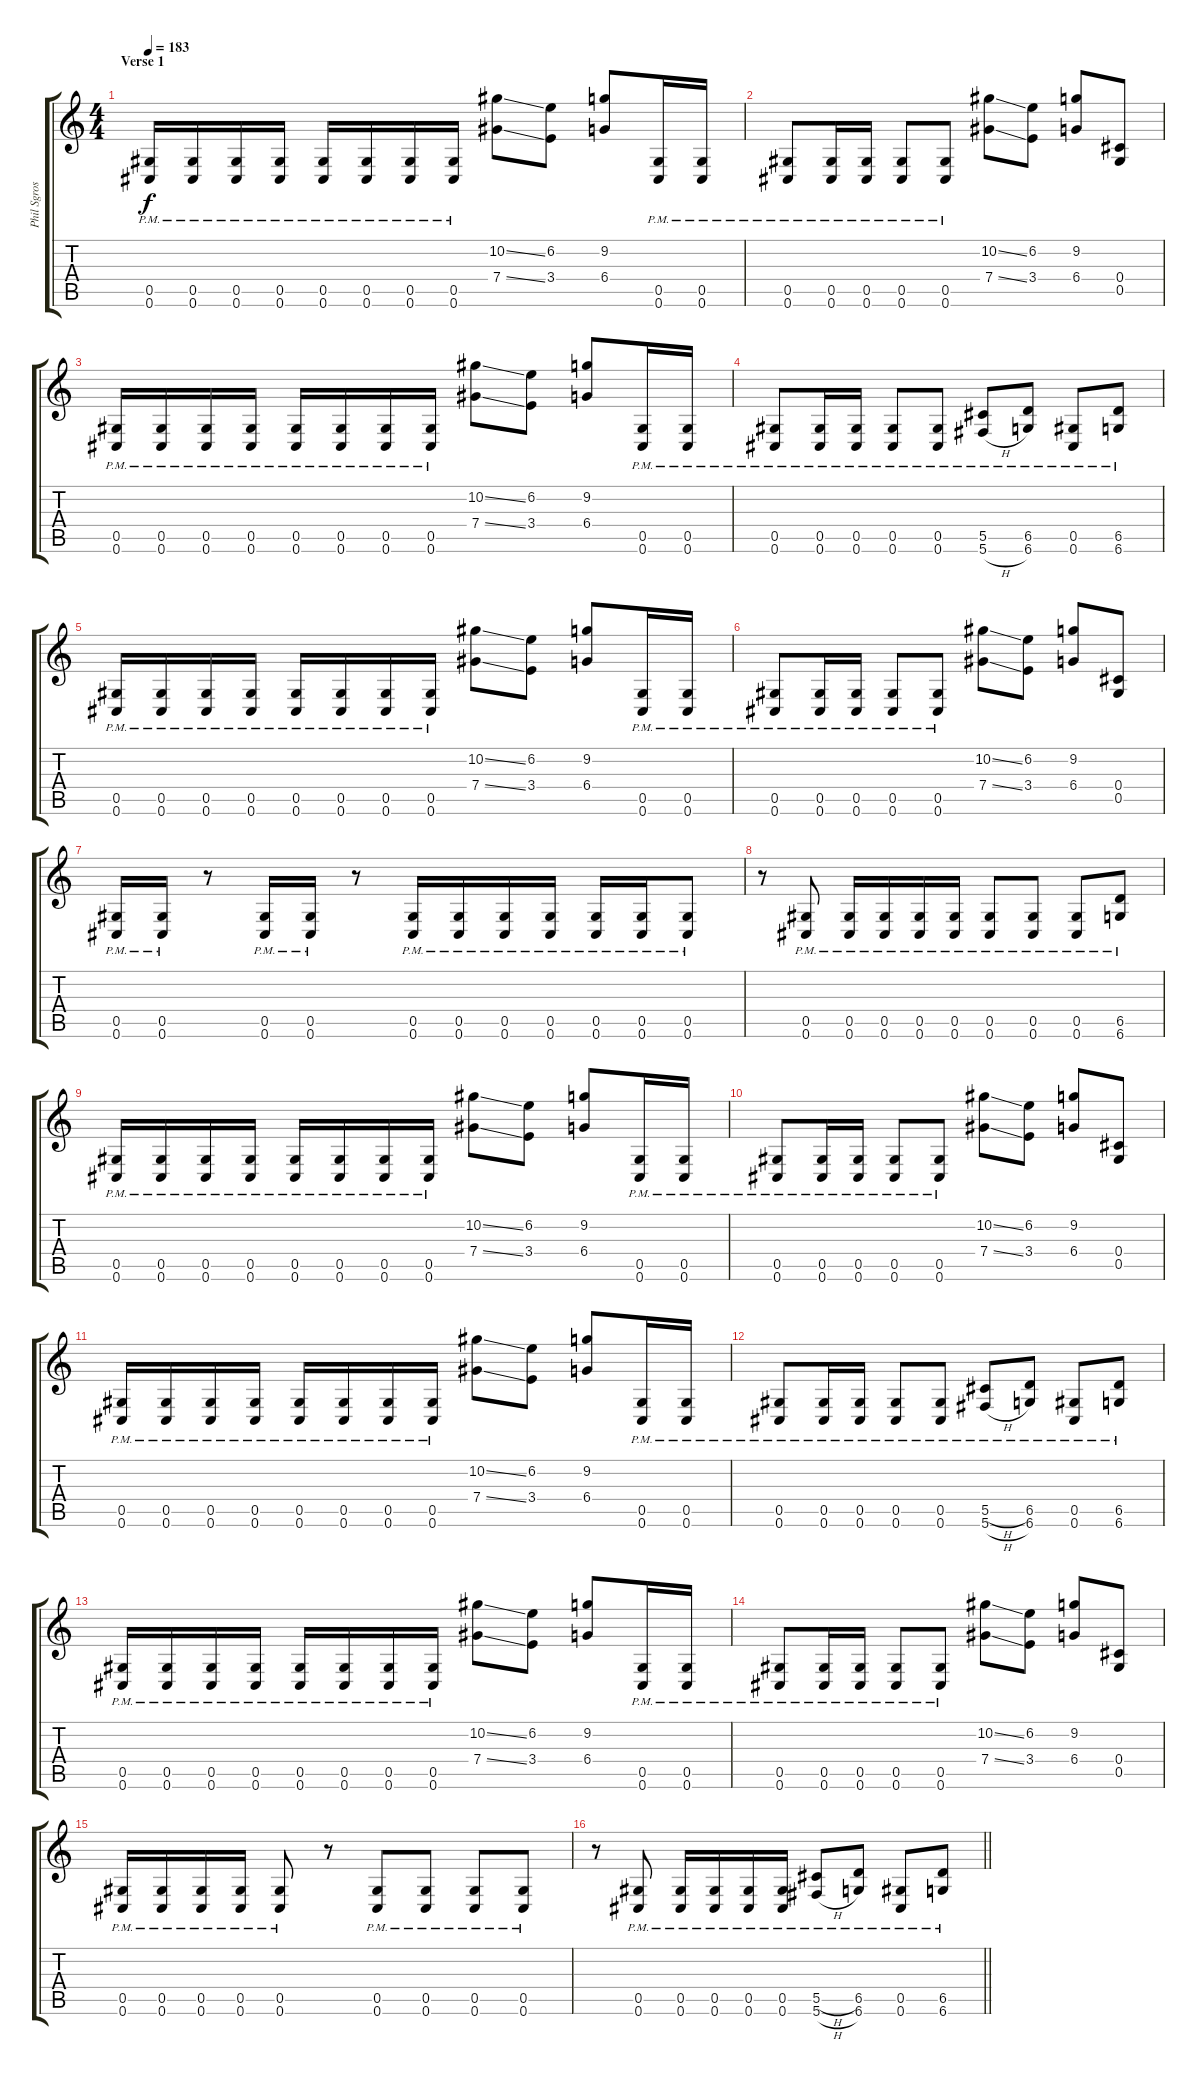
\track ("Phil Sgrosso" "Phil Sgros") {instrument distortionguitar}
\staff {score tabs}
\tuning (Eb4 Bb3 Gb3 Db3 Ab2 Db2) {hide}
\ts (4 4)
\section ("" "Verse 1")
\tempo 183
\clef g2
\ks c
(0.5{pm} 0.6{pm}).16{dy f} (0.5{pm} 0.6{pm}).16 (0.5{pm} 0.6{pm}).16 (0.5{pm} 0.6{pm}).16 (0.5{pm} 0.6{pm}).16 (0.5{pm} 0.6{pm}).16 (0.5{pm} 0.6{pm}).16 (0.5{pm} 0.6{pm}).16 (10.2{ss} 7.4{ss}).8 (6.2 3.4).8 (9.2 6.4).8 (0.5{pm} 0.6{pm}).16 (0.5{pm} 0.6{pm}).16 |
(0.5{pm} 0.6{pm}).8 (0.5{pm} 0.6{pm}).16 (0.5{pm} 0.6{pm}).16 (0.5{pm} 0.6{pm}).8 (0.5{pm} 0.6{pm}).8 (10.2{ss} 7.4{ss}).8 (6.2 3.4).8 (9.2 6.4).8 (0.4 0.5).8 |
(0.5{pm} 0.6{pm}).16 (0.5{pm} 0.6{pm}).16 (0.5{pm} 0.6{pm}).16 (0.5{pm} 0.6{pm}).16 (0.5{pm} 0.6{pm}).16 (0.5{pm} 0.6{pm}).16 (0.5{pm} 0.6{pm}).16 (0.5{pm} 0.6{pm}).16 (10.2{ss} 7.4{ss}).8 (6.2 3.4).8 (9.2 6.4).8 (0.5{pm} 0.6{pm}).16 (0.5{pm} 0.6{pm}).16 |
(0.5{pm} 0.6{pm}).8 (0.5{pm} 0.6{pm}).16 (0.5{pm} 0.6{pm}).16 (0.5{pm} 0.6{pm}).8 (0.5{pm} 0.6{pm}).8 (5.5{pm} 5.6{h pm}).8 (6.5{pm} 6.6{pm}).8 (0.5{pm} 0.6{pm}).8 (6.5{pm} 6.6{pm}).8 |
(0.5{pm} 0.6{pm}).16 (0.5{pm} 0.6{pm}).16 (0.5{pm} 0.6{pm}).16 (0.5{pm} 0.6{pm}).16 (0.5{pm} 0.6{pm}).16 (0.5{pm} 0.6{pm}).16 (0.5{pm} 0.6{pm}).16 (0.5{pm} 0.6{pm}).16 (10.2{ss} 7.4{ss}).8 (6.2 3.4).8 (9.2 6.4).8 (0.5{pm} 0.6{pm}).16 (0.5{pm} 0.6{pm}).16 |
(0.5{pm} 0.6{pm}).8 (0.5{pm} 0.6{pm}).16 (0.5{pm} 0.6{pm}).16 (0.5{pm} 0.6{pm}).8 (0.5{pm} 0.6{pm}).8 (10.2{ss} 7.4{ss}).8 (6.2 3.4).8 (9.2 6.4).8 (0.4 0.5).8 |
(0.5{pm} 0.6{pm}).16 (0.5{pm} 0.6{pm}).16 r.8 (0.5{pm} 0.6{pm}).16 (0.5{pm} 0.6{pm}).16 r.8 (0.5{pm} 0.6{pm}).16 (0.5{pm} 0.6{pm}).16 (0.5{pm} 0.6{pm}).16 (0.5{pm} 0.6{pm}).16 (0.5{pm} 0.6{pm}).16 (0.5{pm} 0.6{pm}).16 (0.5{pm} 0.6{pm}).8 |
r.8 (0.5{pm} 0.6{pm}).8 (0.5{pm} 0.6{pm}).16 (0.5{pm} 0.6{pm}).16 (0.5{pm} 0.6{pm}).16 (0.5{pm} 0.6{pm}).16 (0.5{pm} 0.6{pm}).8 (0.5{pm} 0.6{pm}).8 (0.5{pm} 0.6{pm}).8 (6.5{pm} 6.6{pm}).8 |
(0.5{pm} 0.6{pm}).16 (0.5{pm} 0.6{pm}).16 (0.5{pm} 0.6{pm}).16 (0.5{pm} 0.6{pm}).16 (0.5{pm} 0.6{pm}).16 (0.5{pm} 0.6{pm}).16 (0.5{pm} 0.6{pm}).16 (0.5{pm} 0.6{pm}).16 (10.2{ss} 7.4{ss}).8 (6.2 3.4).8 (9.2 6.4).8 (0.5{pm} 0.6{pm}).16 (0.5{pm} 0.6{pm}).16 |
(0.5{pm} 0.6{pm}).8 (0.5{pm} 0.6{pm}).16 (0.5{pm} 0.6{pm}).16 (0.5{pm} 0.6{pm}).8 (0.5{pm} 0.6{pm}).8 (10.2{ss} 7.4{ss}).8 (6.2 3.4).8 (9.2 6.4).8 (0.4 0.5).8 |
(0.5{pm} 0.6{pm}).16 (0.5{pm} 0.6{pm}).16 (0.5{pm} 0.6{pm}).16 (0.5{pm} 0.6{pm}).16 (0.5{pm} 0.6{pm}).16 (0.5{pm} 0.6{pm}).16 (0.5{pm} 0.6{pm}).16 (0.5{pm} 0.6{pm}).16 (10.2{ss} 7.4{ss}).8 (6.2 3.4).8 (9.2 6.4).8 (0.5{pm} 0.6{pm}).16 (0.5{pm} 0.6{pm}).16 |
(0.5{pm} 0.6{pm}).8 (0.5{pm} 0.6{pm}).16 (0.5{pm} 0.6{pm}).16 (0.5{pm} 0.6{pm}).8 (0.5{pm} 0.6{pm}).8 (5.5{h pm} 5.6{h pm}).8 (6.5{pm} 6.6{pm}).8 (0.5{pm} 0.6{pm}).8 (6.5{pm} 6.6{pm}).8 |
(0.5{pm} 0.6{pm}).16 (0.5{pm} 0.6{pm}).16 (0.5{pm} 0.6{pm}).16 (0.5{pm} 0.6{pm}).16 (0.5{pm} 0.6{pm}).16 (0.5{pm} 0.6{pm}).16 (0.5{pm} 0.6{pm}).16 (0.5{pm} 0.6{pm}).16 (10.2{ss} 7.4{ss}).8 (6.2 3.4).8 (9.2 6.4).8 (0.5{pm} 0.6{pm}).16 (0.5{pm} 0.6{pm}).16 |
(0.5{pm} 0.6{pm}).8 (0.5{pm} 0.6{pm}).16 (0.5{pm} 0.6{pm}).16 (0.5{pm} 0.6{pm}).8 (0.5{pm} 0.6{pm}).8 (10.2{ss} 7.4{ss}).8 (6.2 3.4).8 (9.2 6.4).8 (0.4 0.5).8 |
(0.5{pm} 0.6{pm}).16 (0.5{pm} 0.6{pm}).16 (0.5{pm} 0.6).16 (0.5{pm} 0.6{pm}).16 (0.5{pm} 0.6{pm}).8 r.8 (0.5{pm} 0.6{pm}).8 (0.5{pm} 0.6{pm}).8 (0.5{pm} 0.6{pm}).8 (0.5{pm} 0.6{pm}).8 |
\barLineRight lightlight
r.8 (0.5{pm} 0.6{pm}).8 (0.5{pm} 0.6{pm}).16 (0.5{pm} 0.6{pm}).16 (0.5{pm} 0.6{pm}).16 (0.5{pm} 0.6{pm}).16 (5.5{h pm} 5.6{h pm}).8 (6.5{pm} 6.6{pm}).8 (0.5{pm} 0.6{pm}).8 (6.5{pm} 6.6{pm}).8
